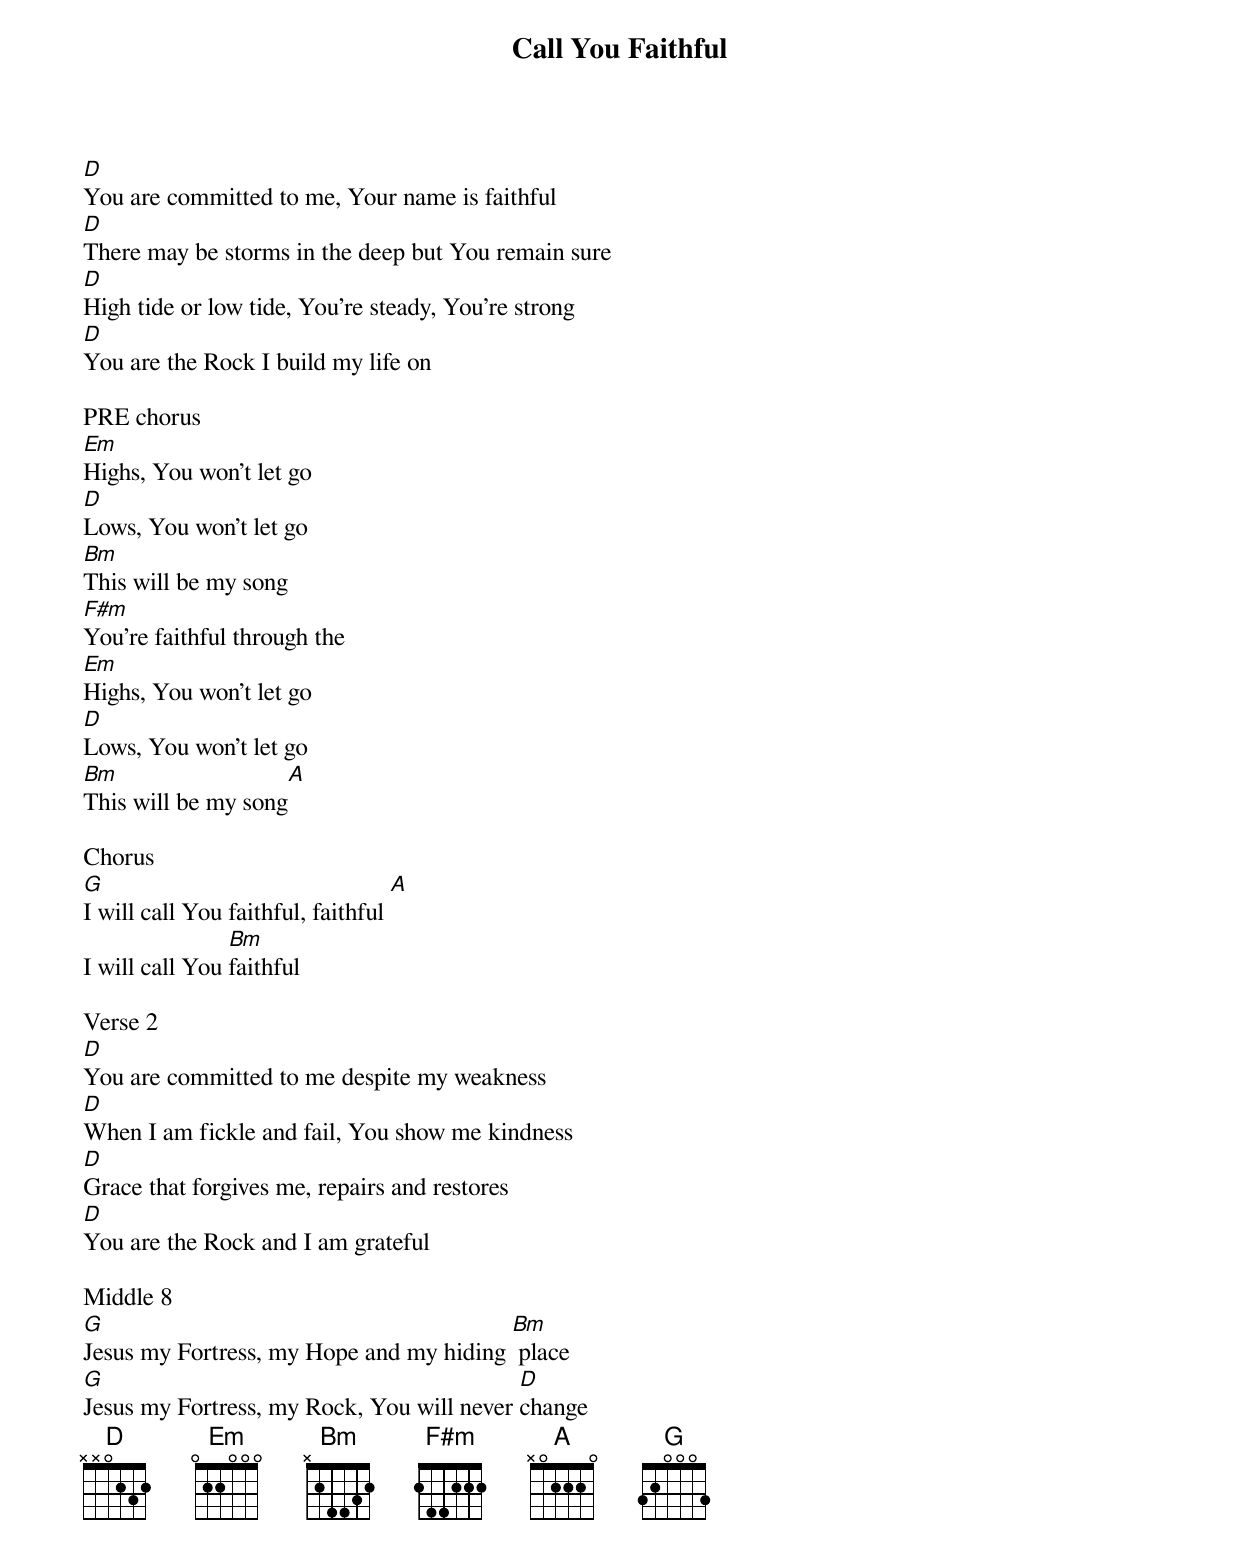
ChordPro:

{title: Call You Faithful}
{subtitle: }

[D]You are committed to me, Your name is faithful
[D]There may be storms in the deep but You remain sure
[D]High tide or low tide, You’re steady, You’re strong
[D]You are the Rock I build my life on

PRE chorus
[Em]Highs, You won’t let go
[D]Lows, You won’t let go
[Bm]This will be my song
[F#m]You’re faithful through the
[Em]Highs, You won’t let go
[D]Lows, You won’t let go
[Bm]This will be my song[A]

Chorus
[G]I will call You faithful, faithful [A]
I will call You [Bm]faithful

Verse 2
[D]You are committed to me despite my weakness
[D]When I am fickle and fail, You show me kindness
[D]Grace that forgives me, repairs and restores
[D]You are the Rock and I am grateful

Middle 8
[G]Jesus my Fortress, my Hope and my hiding [Bm] place
[G]Jesus my Fortress, my Rock, You will never [D]change
